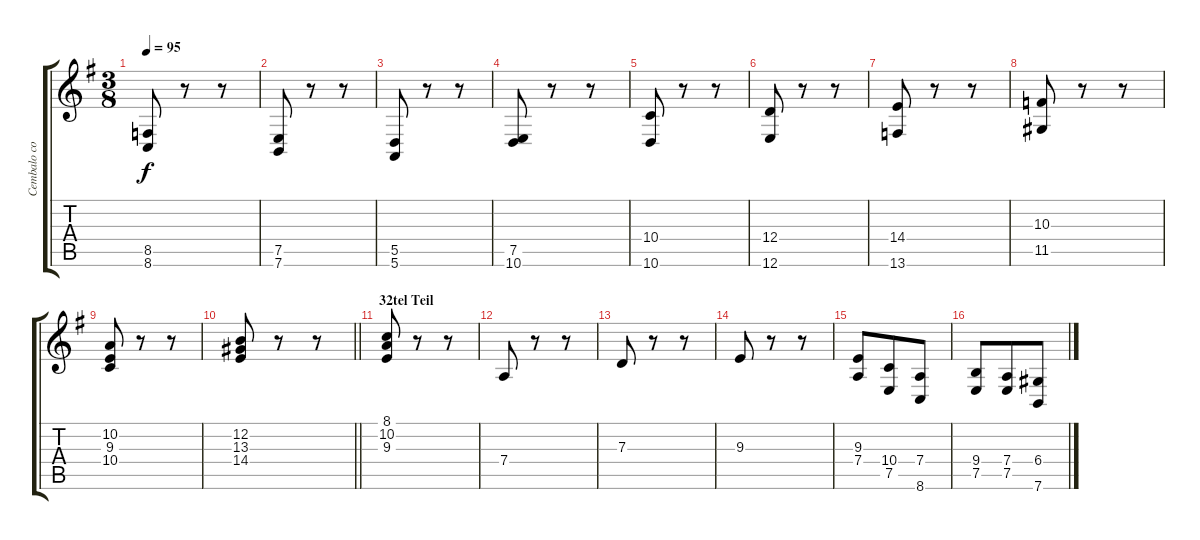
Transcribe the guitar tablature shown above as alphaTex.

\track ("Cembalo concertato." "Cembalo co") {instrument harpsichord}
\staff {score tabs}
\tuning (E4 B3 G3 D3 A2 E2) {hide}
\ts (3 8)
\tempo 95
\clef g2
\ks g
(8.5 8.6).8{dy f} r.8 r.8 |
(7.5 7.6).8 r.8 r.8 |
(5.5 5.6).8 r.8 r.8 |
(7.5 10.6).8 r.8 r.8 |
(10.4 10.6).8 r.8 r.8 |
(12.4 12.6).8 r.8 r.8 |
(14.4 13.6).8 r.8 r.8 |
(10.3 11.5).8 r.8 r.8 |
(10.2 9.3 10.4).8 r.8 r.8 |
\barLineRight lightlight
(12.2 13.3 14.4).8 r.8 r.8 |
\section ("" "32tel Teil")
(8.1 10.2 9.3).8 r.8 r.8 |
7.4.8 r.8 r.8 |
7.3.8 r.8 r.8 |
9.3.8 r.8 r.8 |
(9.3 7.4).8 (10.4 7.5).8 (7.4 8.6).8 |
(9.4 7.5).8 (7.4 7.5).8 (6.4 7.6).8
